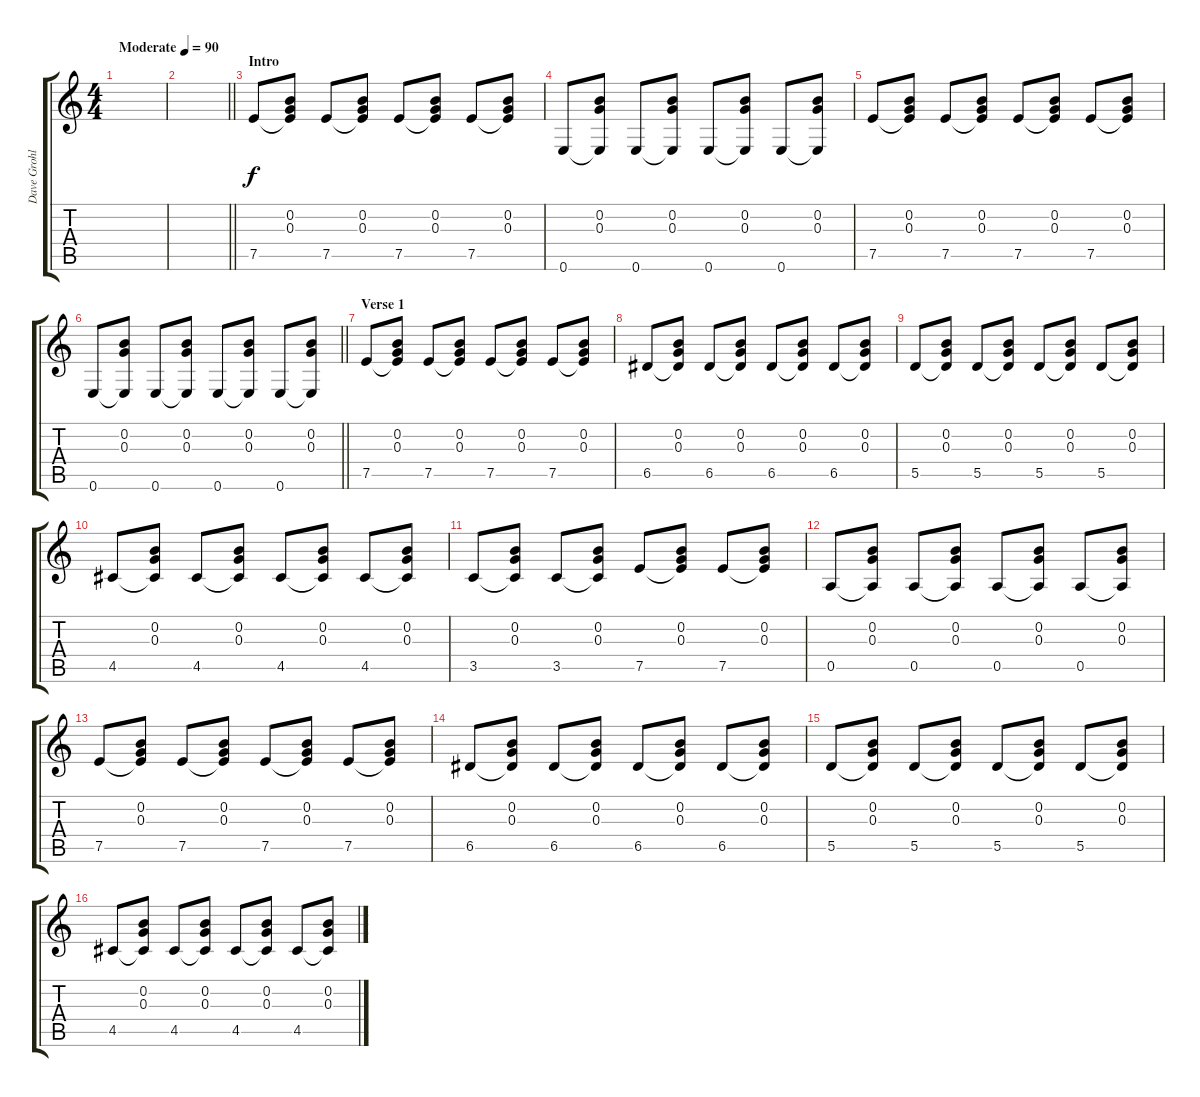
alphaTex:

\track ("Dave Grohl" "Dave Grohl") {instrument overdrivenguitar}
\staff {score tabs}
\tuning (E4 B3 G3 D3 A2 E2) {hide}
\ts (4 4)
\tempo (90 "Moderate")
\clef g2
\ks c
|
\barLineRight lightlight
|
\section ("" "Intro")
7.5.8{volume 11 instrument electricguitarclean} (0.2 0.3 7.5{t}).8 7.5.8 (0.2 0.3 7.5{t}).8 7.5.8 (0.2 0.3 7.5{t}).8 7.5.8 (0.2 0.3 7.5{t}).8 |
0.6.8 (0.2 0.3 0.6{t}).8 0.6.8 (0.2 0.3 0.6{t}).8 0.6.8 (0.2 0.3 0.6{t}).8 0.6.8 (0.2 0.3 0.6{t}).8 |
7.5.8 (0.2 0.3 7.5{t}).8 7.5.8 (0.2 0.3 7.5{t}).8 7.5.8 (0.2 0.3 7.5{t}).8 7.5.8 (0.2 0.3 7.5{t}).8 |
\barLineRight lightlight
0.6.8 (0.2 0.3 0.6{t}).8 0.6.8 (0.2 0.3 0.6{t}).8 0.6.8 (0.2 0.3 0.6{t}).8 0.6.8 (0.2 0.3 0.6{t}).8 |
\section ("" "Verse 1")
7.5.8 (0.2 0.3 7.5{t}).8 7.5.8 (0.2 0.3 7.5{t}).8 7.5.8 (0.2 0.3 7.5{t}).8 7.5.8 (0.2 0.3 7.5{t}).8 |
6.5.8 (0.2 0.3 6.5{t}).8 6.5.8 (0.2 0.3 6.5{t}).8 6.5.8 (0.2 0.3 6.5{t}).8 6.5.8 (0.2 0.3 6.5{t}).8 |
5.5.8 (0.2 0.3 5.5{t}).8 5.5.8 (0.2 0.3 5.5{t}).8 5.5.8 (0.2 0.3 5.5{t}).8 5.5.8 (0.2 0.3 5.5{t}).8 |
4.5.8 (0.2 0.3 4.5{t}).8 4.5.8 (0.2 0.3 4.5{t}).8 4.5.8 (0.2 0.3 4.5{t}).8 4.5.8 (0.2 0.3 4.5{t}).8 |
3.5.8 (0.2 0.3 3.5{t}).8 3.5.8 (0.2 0.3 3.5{t}).8 7.5.8 (0.2 0.3 7.5{t}).8 7.5.8 (0.2 0.3 7.5{t}).8 |
0.5.8 (0.2 0.3 0.5{t}).8 0.5.8 (0.2 0.3 0.5{t}).8 0.5.8 (0.2 0.3 0.5{t}).8 0.5.8 (0.2 0.3 0.5{t}).8 |
7.5.8 (0.2 0.3 7.5{t}).8 7.5.8 (0.2 0.3 7.5{t}).8 7.5.8 (0.2 0.3 7.5{t}).8 7.5.8 (0.2 0.3 7.5{t}).8 |
6.5.8 (0.2 0.3 6.5{t}).8 6.5.8 (0.2 0.3 6.5{t}).8 6.5.8 (0.2 0.3 6.5{t}).8 6.5.8 (0.2 0.3 6.5{t}).8 |
5.5.8 (0.2 0.3 5.5{t}).8 5.5.8 (0.2 0.3 5.5{t}).8 5.5.8 (0.2 0.3 5.5{t}).8 5.5.8 (0.2 0.3 5.5{t}).8 |
4.5.8 (0.2 0.3 4.5{t}).8 4.5.8 (0.2 0.3 4.5{t}).8 4.5.8 (0.2 0.3 4.5{t}).8 4.5.8 (0.2 0.3 4.5{t}).8
